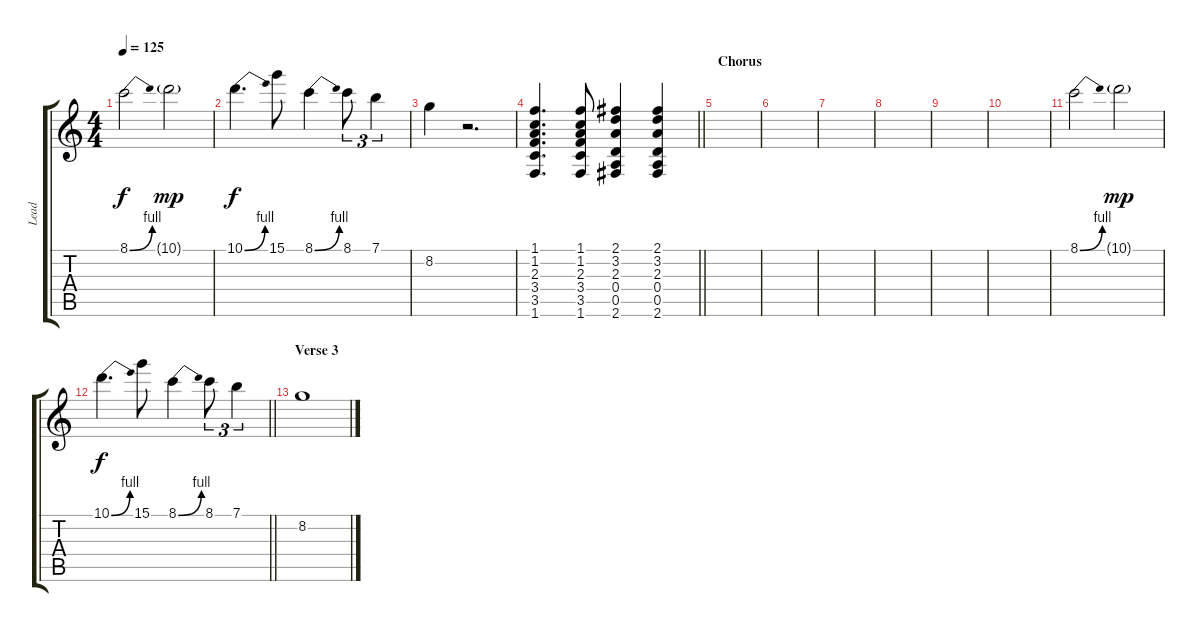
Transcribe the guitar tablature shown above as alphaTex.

\track ("Lead" "Lead") {instrument electricguitarclean}
\staff {score tabs}
\tuning (E4 B3 G3 D3 A2 E2) {hide}
\ts (4 4)
\tempo 125
\clef g2
\ks c
8.1{be (bend 0 0 60 4)}.2{dy f} 10.1{g}.2{dy mp} |
10.1{be (bend 0 0 60 4)}.4{d dy f} 15.1.8 8.1{be (bend 0 0 60 4)}.4 8.1.8{tu (3 2)} 7.1.4{tu (3 2)} |
8.2.4 r.2{d} |
\barLineRight lightlight
(1.1 1.2 2.3 3.4 3.5 1.6).4{d} (1.1 1.2 2.3 3.4 3.5 1.6).8 (2.1 3.2 2.3 0.4 0.5 2.6).4 (2.1 3.2 2.3 0.4 0.5 2.6).4 |
\section ("" "Chorus")
|
|
|
|
|
|
8.1{be (bend 0 0 60 4)}.2 10.1{g}.2{dy mp} |
\barLineRight lightlight
10.1{be (bend 0 0 60 4)}.4{d dy f} 15.1.8 8.1{be (bend 0 0 60 4)}.4 8.1.8{tu (3 2)} 7.1.4{tu (3 2)} |
\section ("" "Verse 3")
8.2.1
